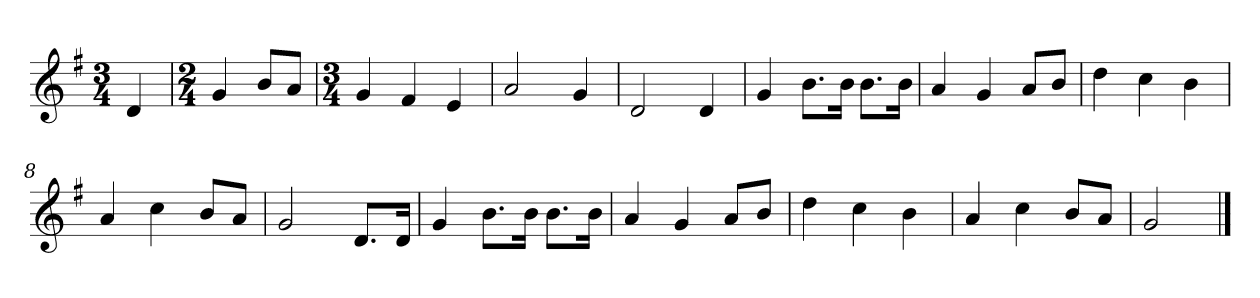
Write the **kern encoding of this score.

**kern
*part1
*staff1
*k[f#]
*M3/4
*MM120
=
4d
=1
*M2/4
4g
8bL
8aJ
=2
*M3/4
4g
4f#
4e
=3
2a
4g
=4
2d
4d
=5
4g
8.bL
16bJk
8.bL
16bJk
=6
4a
4g
8aL
8bJ
=7
4dd
4cc
4b
=8
4a
4cc
8bL
8aJ
=9
2g
8.dL
16dJk
=10
4g
8.bL
16bJk
8.bL
16bJk
=11
4a
4g
8aL
8bJ
=12
4dd
4cc
4b
=13
4a
4cc
8bL
8aJ
=14
2g
==
*-
